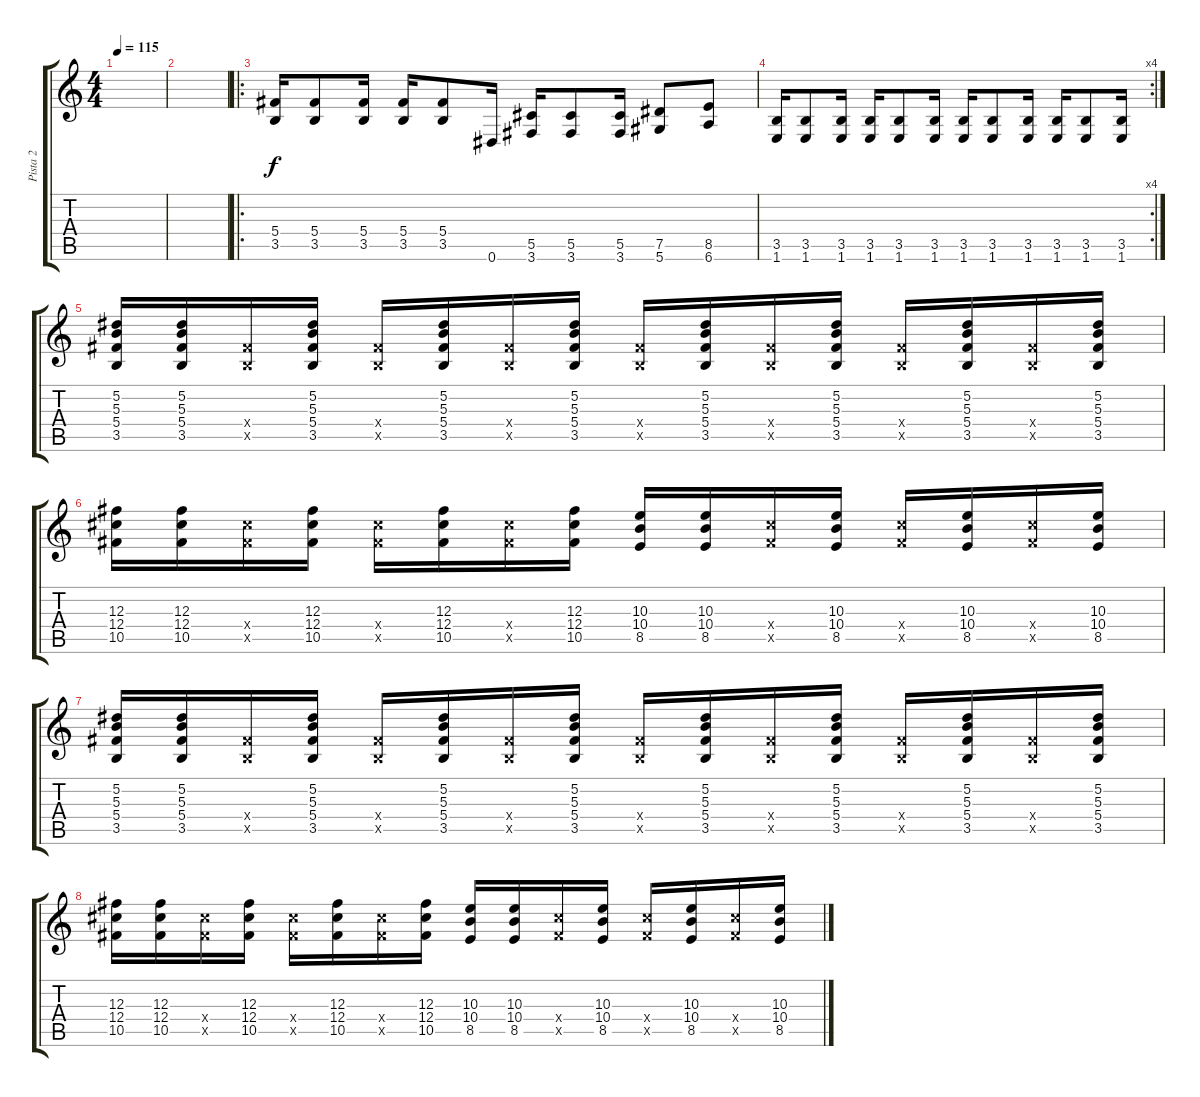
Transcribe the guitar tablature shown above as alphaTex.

\track ("Pista 2" "Pista 2") {instrument distortionguitar}
\staff {score tabs}
\tuning (Eb4 Bb3 Gb3 Db3 Ab2 Eb2) {hide}
\ts (4 4)
\tempo 115
\clef g2
\ks c
|
|
\ro
(5.4 3.5).16 (5.4 3.5).8 (5.4 3.5).16 (5.4 3.5).16 (5.4 3.5).8 0.6.16 (5.5 3.6).16 (5.5 3.6).8 (5.5 3.6).16 (7.5 5.6).8 (8.5 6.6).8 |
\rc 4
(3.5 1.6).16 (3.5 1.6).8 (3.5 1.6).16 (3.5 1.6).16 (3.5 1.6).8 (3.5 1.6).16 (3.5 1.6).16 (3.5 1.6).8 (3.5 1.6).16 (3.5 1.6).16 (3.5 1.6).8 (3.5 1.6).16 |
(5.2 5.3 5.4 3.5).16 (5.2 5.3 5.4 3.5).16 (5.4{x} 3.5{x}).16 (5.2 5.3 5.4 3.5).16 (5.4{x} 3.5{x}).16 (5.2 5.3 5.4 3.5).16 (5.4{x} 3.5{x}).16 (5.2 5.3 5.4 3.5).16 (5.4{x} 3.5{x}).16 (5.2 5.3 5.4 3.5).16 (5.4{x} 3.5{x}).16 (5.2 5.3 5.4 3.5).16 (5.4{x} 3.5{x}).16 (5.2 5.3 5.4 3.5).16 (5.4{x} 3.5{x}).16 (5.2 5.3 5.4 3.5).16 |
(12.3 12.4 10.5).16 (12.3 12.4 10.5).16 (12.4{x} 10.5{x}).16 (12.3 12.4 10.5).16 (12.4{x} 10.5{x}).16 (12.3 12.4 10.5).16 (12.4{x} 10.5{x}).16 (12.3 12.4 10.5).16 (10.3 10.4 8.5).16 (10.3 10.4 8.5).16 (12.4{x} 10.5{x}).16 (10.3 10.4 8.5).16 (12.4{x} 10.5{x}).16 (10.3 10.4 8.5).16 (12.4{x} 10.5{x}).16 (10.3 10.4 8.5).16 |
(5.2 5.3 5.4 3.5).16 (5.2 5.3 5.4 3.5).16 (5.4{x} 3.5{x}).16 (5.2 5.3 5.4 3.5).16 (5.4{x} 3.5{x}).16 (5.2 5.3 5.4 3.5).16 (5.4{x} 3.5{x}).16 (5.2 5.3 5.4 3.5).16 (5.4{x} 3.5{x}).16 (5.2 5.3 5.4 3.5).16 (5.4{x} 3.5{x}).16 (5.2 5.3 5.4 3.5).16 (5.4{x} 3.5{x}).16 (5.2 5.3 5.4 3.5).16 (5.4{x} 3.5{x}).16 (5.2 5.3 5.4 3.5).16 |
(12.3 12.4 10.5).16 (12.3 12.4 10.5).16 (12.4{x} 10.5{x}).16 (12.3 12.4 10.5).16 (12.4{x} 10.5{x}).16 (12.3 12.4 10.5).16 (12.4{x} 10.5{x}).16 (12.3 12.4 10.5).16 (10.3 10.4 8.5).16 (10.3 10.4 8.5).16 (12.4{x} 10.5{x}).16 (10.3 10.4 8.5).16 (12.4{x} 10.5{x}).16 (10.3 10.4 8.5).16 (12.4{x} 10.5{x}).16 (10.3 10.4 8.5).16
